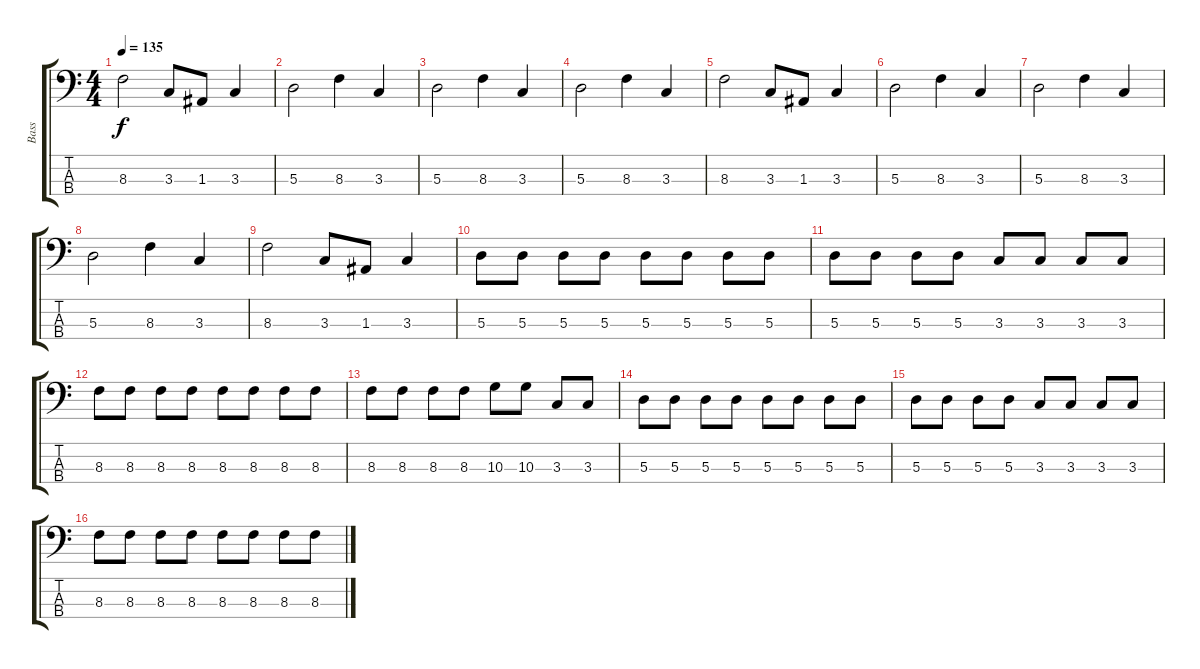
\track ("Bass" "Bass") {instrument electricbasspick}
\staff {score tabs}
\tuning (G2 D2 A1 E1) {hide}
\ts (4 4)
\tempo 135
\clef f4
\ks c
8.3.2{dy f} 3.3.8 1.3.8 3.3.4 |
5.3.2 8.3.4 3.3.4 |
5.3.2 8.3.4 3.3.4 |
5.3.2 8.3.4 3.3.4 |
8.3.2 3.3.8 1.3.8 3.3.4 |
5.3.2 8.3.4 3.3.4 |
5.3.2 8.3.4 3.3.4 |
5.3.2 8.3.4 3.3.4 |
8.3.2 3.3.8 1.3.8 3.3.4 |
5.3.8 5.3.8 5.3.8 5.3.8 5.3.8 5.3.8 5.3.8 5.3.8 |
5.3.8 5.3.8 5.3.8 5.3.8 3.3.8 3.3.8 3.3.8 3.3.8 |
8.3.8 8.3.8 8.3.8 8.3.8 8.3.8 8.3.8 8.3.8 8.3.8 |
8.3.8 8.3.8 8.3.8 8.3.8 10.3.8 10.3.8 3.3.8 3.3.8 |
5.3.8 5.3.8 5.3.8 5.3.8 5.3.8 5.3.8 5.3.8 5.3.8 |
5.3.8 5.3.8 5.3.8 5.3.8 3.3.8 3.3.8 3.3.8 3.3.8 |
8.3.8 8.3.8 8.3.8 8.3.8 8.3.8 8.3.8 8.3.8 8.3.8
